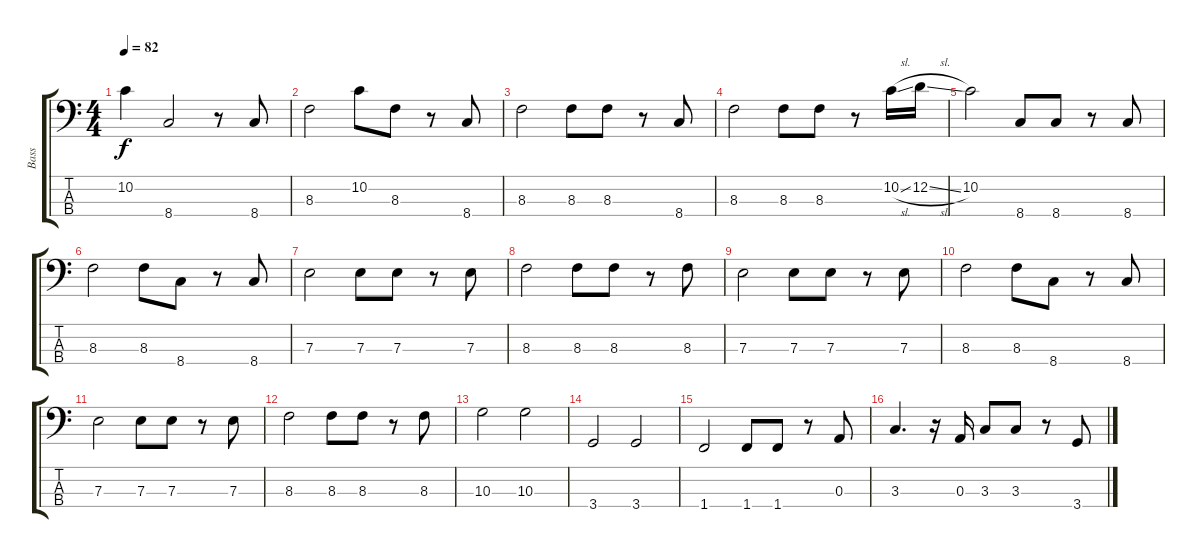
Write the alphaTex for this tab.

\track ("Bass" "Bass") {instrument electricbassfinger}
\staff {score tabs}
\tuning (G2 D2 A1 E1) {hide}
\ts (4 4)
\tempo 82
\clef f4
\ks c
10.2.4{dy f} 8.4.2 r.8 8.4.8 |
8.3.2 10.2.8 8.3.8 r.8 8.4.8 |
8.3.2 8.3.8 8.3.8 r.8 8.4.8 |
8.3.2 8.3.8 8.3.8 r.8 10.2{sl}.16 12.2{sl}.16 |
10.2.2 8.4.8 8.4.8 r.8 8.4.8 |
8.3.2 8.3.8 8.4.8 r.8 8.4.8 |
7.3.2 7.3.8 7.3.8 r.8 7.3.8 |
8.3.2 8.3.8 8.3.8 r.8 8.3.8 |
7.3.2 7.3.8 7.3.8 r.8 7.3.8 |
8.3.2 8.3.8 8.4.8 r.8 8.4.8 |
7.3.2 7.3.8 7.3.8 r.8 7.3.8 |
8.3.2 8.3.8 8.3.8 r.8 8.3.8 |
10.3.2 10.3.2 |
3.4.2 3.4.2 |
1.4.2 1.4.8 1.4.8 r.8 0.3.8 |
3.3.4{d} r.16 0.3.16 3.3.8 3.3.8 r.8 3.4.8
